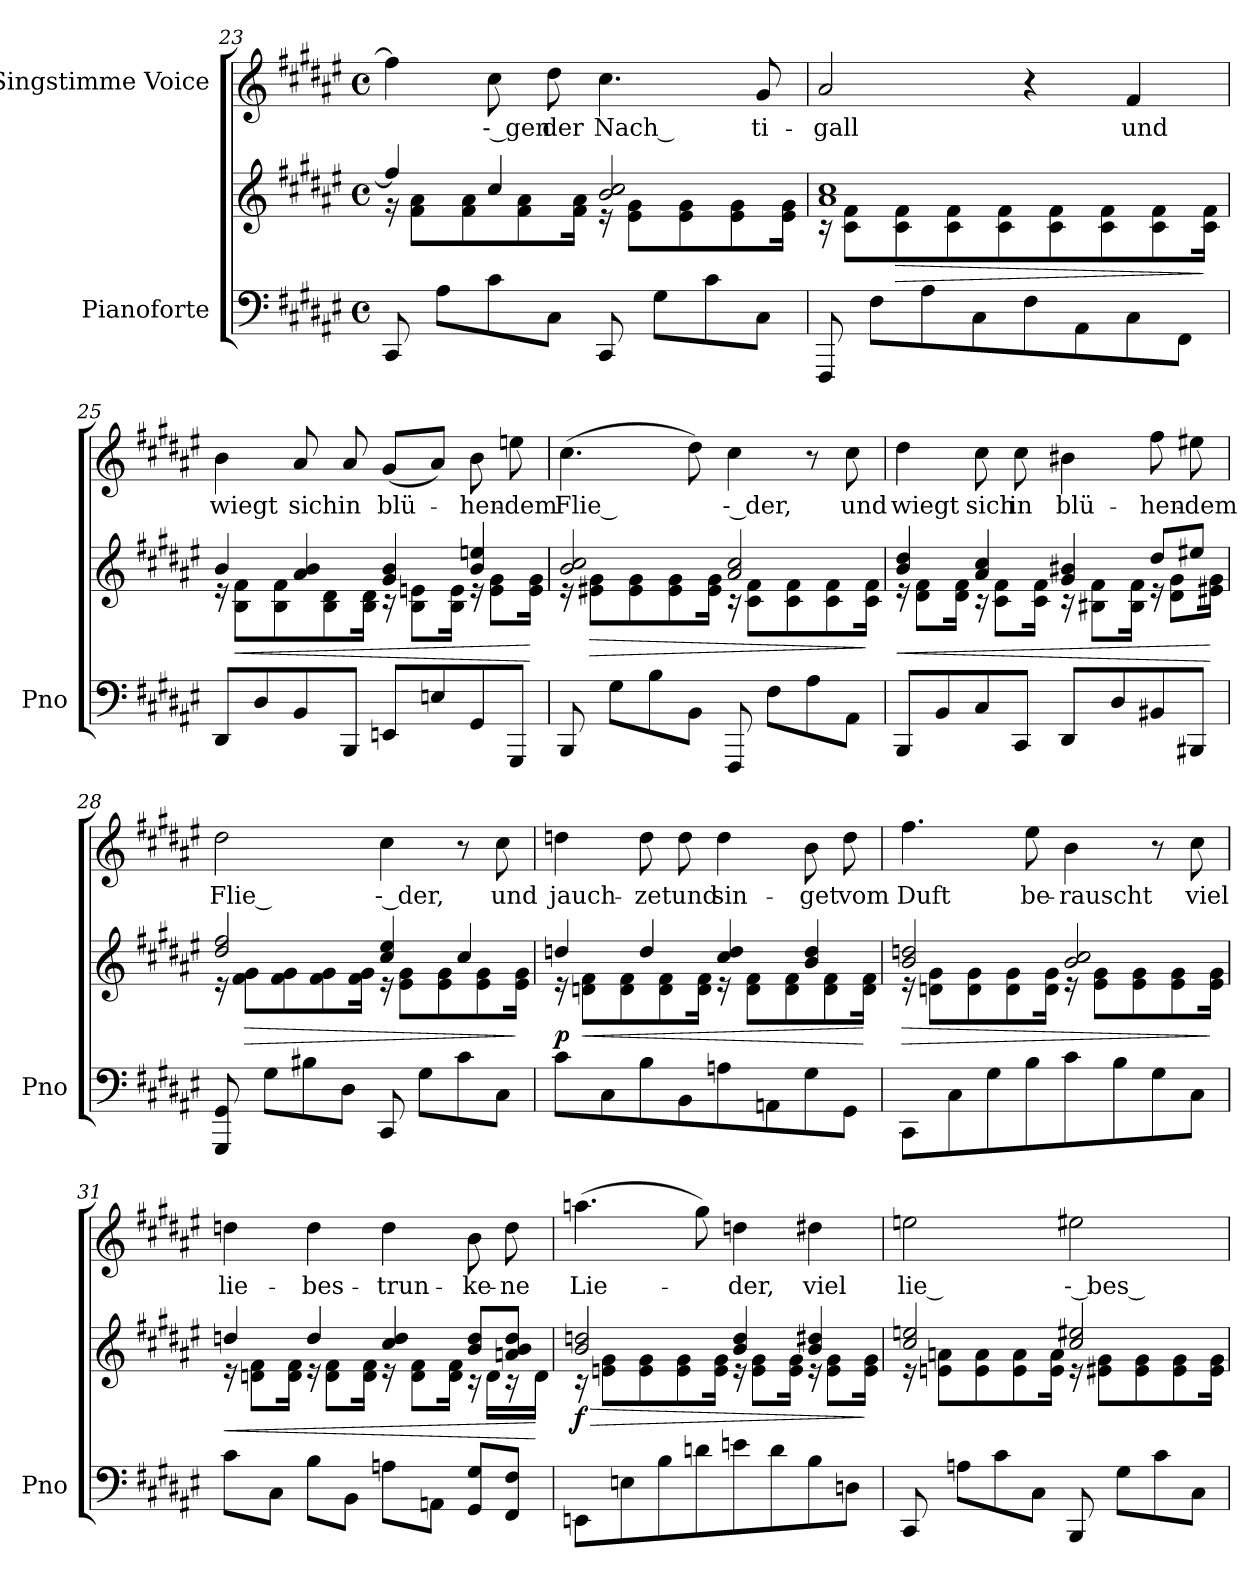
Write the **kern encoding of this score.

**kern	**kern	**dynam	**kern	**text
*part2	*part2	*part2	*part1	*part1
*staff3	*staff2	*staff2/3	*staff1	*staff1
*I"Pianoforte	*	*	*I"Singstimme Voice	*
*I'Pno	*	*	*	*
!!LO:LB:g=z
*clefF4	*clefG2	*	*clefG2	*
*k[f#c#g#d#a#e#]	*k[f#c#g#d#a#e#]	*	*k[f#c#g#d#a#e#]	*
*M4/4	*M4/4	*	*M4/4	*
*met(c)	*met(c)	*	*met(c)	*
=23	=23	=23	=23	=23
*	*^	*	*	*
8CC#/	4ff#/]	16r	.	4ff#\]	.
.	.	8f#\ 8a#\L	.	.	.
8A#\L	.	.	.	.	.
.	.	8f#\ 8a#\	.	.	.
!	!	!	!	!	!LO:LY:b
8c#\	4cc#/	.	.	8cc#\	-- gen
.	.	8f#\ 8a#\	.	.	.
!	!	!	!	!	!LO:LY:b
8C#\J	.	.	.	8dd#\	der
.	.	16f#\ 16a#\Jk	.	.	.
!	!	!	!	!	!LO:LY:b
8CC#/	2b/ 2cc#/	16r	.	4.cc#\	Nach --
.	.	8e#\ 8g#\L	.	.	.
8G#\L	.	.	.	.	.
.	.	8e#\ 8g#\	.	.	.
8c#\	.	.	.	.	.
.	.	8e#\ 8g#\	.	.	.
!	!	!	!	!	!LO:LY:b
8C#\J	.	.	.	8g#/	-ti-
.	.	16e#\ 16g#\Jk	.	.	.
=24	=24	=24	=24	=24	=24
!	!	!	!	!	!LO:LY:b
8FFF#/	1a# 1cc#	16r	.	2a#/	-gall
.	.	8c#\ 8f#\L	.	.	.
8F#\L	.	.	.	.	.
!	!	!	!LO:HP:b	!	!
.	.	8c#\ 8f#\	>	.	.
8A#\	.	.	.	.	.
.	.	8c#\ 8f#\	.	.	.
8C#\	.	.	.	.	.
.	.	8c#\ 8f#\	.	.	.
8F#\	.	.	.	4r	.
.	.	8c#\ 8f#\	.	.	.
8AA#\	.	.	.	.	.
.	.	8c#\ 8f#\	.	.	.
!	!	!	!	!	!LO:LY:b
8C#\	.	.	.	4f#/	und
.	.	8c#\ 8f#\	.	.	.
8FF#\J	.	.	.	.	.
.	.	16c#\ 16f#\Jk	]	.	.
!!LO:PB:g=z
=25	=25	=25	=25	=25	=25
!	!	!	!	!	!LO:LY:b
8DD#/L	4b/	16r	.	4b\	wiegt
!	!	!	!LO:HP:b	!	!
.	.	8B\ 8f#\L	<	.	.
8D#/	.	.	.	.	.
.	.	8B\ 8f#\	.	.	.
!	!	!	!	!	!LO:LY:b
8BB/	4a#/ 4b/	.	.	8a#/	sich
.	.	8B\ 8d#\	.	.	.
!	!	!	!	!	!LO:LY:b
8BBB/J	.	.	.	8a#/	in
.	.	16B\ 16d#\Jk	.	.	.
!	!	!	!	!	!LO:LY:b
8EEn/L	4g#/ 4b/	16r	.	(<8g#/L	blü-
.	.	8B\ 8en\L	.	.	.
8En/	.	.	.	8a#/J)	.
.	.	16B\ 16e\Jk	.	.	.
!	!	!	!	!	!LO:LY:b
8GG#/	4b/ 4een/	16r	.	8b\	-hen-
.	.	8e\ 8g#\L	.	.	.
!	!	!	!	!	!LO:LY:b
8GGG#/J	.	.	.	8een\	-dem
.	.	16e\ 16g#\Jk	[	.	.
=26	=26	=26	=26	=26	=26
!	!	!	!	!	!LO:LY:b
8BBB/	2b/ 2cc#/	16r	.	(>4.cc#\	Flie --
!	!	!	!LO:HP:b	!	!
.	.	8e#X\ 8g#\L	>	.	.
8G#\L	.	.	.	.	.
.	.	8e#\ 8g#\	.	.	.
8B\	.	.	.	.	.
.	.	8e#\ 8g#\	.	.	.
8BB\J	.	.	.	8dd#\)	.
.	.	16e#\ 16g#\Jk	.	.	.
!	!	!	!	!	!LO:LY:b
8FFF#/	2a#/ 2cc#/	16r	.	4cc#\	-- der,
.	.	8c#\ 8f#\L	.	.	.
8F#\L	.	.	.	.	.
.	.	8c#\ 8f#\	.	.	.
8A#\	.	.	.	8r	.
.	.	8c#\ 8f#\	.	.	.
!	!	!	!	!	!LO:LY:b
8AA#\J	.	.	.	8cc#\	und
.	.	16c#\ 16f#\Jk	]	.	.
!!LO:LB:g=z
=27	=27	=27	=27	=27	=27
!	!	!	!LO:HP:b	!	!LO:LY:b
8BBB/L	4b/ 4dd#/	16r	<	4dd#\	wiegt
.	.	8d#\ 8f#\L	.	.	.
8BB/	.	.	.	.	.
.	.	16d#\ 16f#\Jk	.	.	.
!	!	!	!	!	!LO:LY:b
8C#/	4a#/ 4cc#/	16r	.	8cc#\	sich
.	.	8c#\ 8f#\L	.	.	.
!	!	!	!	!	!LO:LY:b
8CC#/J	.	.	.	8cc#\	in
.	.	16c#\ 16f#\Jk	.	.	.
!	!	!	!	!	!LO:LY:b
8DD#/L	4g#/ 4b#X/	16r	.	4b#X\	blü-
.	.	8B#X\ 8f#\L	.	.	.
8D#/	.	.	.	.	.
.	.	16B#\ 16f#\Jk	.	.	.
!	!	!	!	!	!LO:LY:b
8BB#X/	8dd#/L	16r	.	8ff#\	-hen-
.	.	8d#\ 8g#\L	.	.	.
!	!	!	!	!	!LO:LY:b
8BBB#X/J	8ee#X/J	.	.	8ee#X\	-dem
.	.	16e#X\ 16g#\Jk	[	.	.
=28	=28	=28	=28	=28	=28
!	!	!	!	!	!LO:LY:b
8GGG#/ 8GG#/	2dd#/ 2ff#/	16r	.	2dd#\	Flie --
!	!	!	!LO:HP:b	!	!
.	.	8f#\ 8g#\L	>	.	.
8G#\L	.	.	.	.	.
.	.	8f#\ 8g#\	.	.	.
8B#X\	.	.	.	.	.
.	.	8f#\ 8g#\	.	.	.
8D#\J	.	.	.	.	.
.	.	16f#\ 16g#\Jk	.	.	.
!	!	!	!	!	!LO:LY:b
8CC#/	4cc#/ 4ee#/	16r	.	4cc#\	-- der,
.	.	8e#\ 8g#\L	.	.	.
8G#\L	.	.	.	.	.
.	.	8e#\ 8g#\	.	.	.
8c#\	4cc#/	.	.	8r	.
.	.	8e#\ 8g#\	.	.	.
!	!	!	!	!	!LO:LY:b
8C#\J	.	.	.	8cc#\	und
.	.	16e#\ 16g#\Jk	]	.	.
!!LO:LB:g=z
=29	=29	=29	=29	=29	=29
!	!	!	!LO:DY:a=2	!	!LO:LY:b
8c#\L	4ddn/	16r	p	4ddn\	jauch-
!	!	!	!LO:HP:b	!	!
.	.	8dn\ 8f#\L	<	.	.
8C#\	.	.	.	.	.
.	.	8d\ 8f#\	.	.	.
!	!	!	!	!	!LO:LY:b
8B\	4dd/	.	.	8dd\	-zet
.	.	8d\ 8f#\	.	.	.
!	!	!	!	!	!LO:LY:b
8BB\	.	.	.	8dd\	und
.	.	16d\ 16f#\Jk	.	.	.
!	!	!	!	!	!LO:LY:b
8An\	4cc#/ 4dd/	16r	.	4dd\	sin-
.	.	8d\ 8f#\L	.	.	.
8AAn\	.	.	.	.	.
.	.	8d\ 8f#\	.	.	.
!	!	!	!	!	!LO:LY:b
8G#\	4b/ 4dd/	.	.	8b\	-get
.	.	8d\ 8f#\	.	.	.
!	!	!	!	!	!LO:LY:b
8GG#\J	.	.	.	8dd\	vom
.	.	16d\ 16f#\Jk	[	.	.
=30	=30	=30	=30	=30	=30
!	!	!	!LO:HP:b	!	!LO:LY:b
8CC#\L	2b/ 2ddn/	16r	>	4.ff#\	Duft
.	.	8dn\ 8g#\L	.	.	.
8C#\	.	.	.	.	.
.	.	8d\ 8g#\	.	.	.
8G#\	.	.	.	.	.
.	.	8d\ 8g#\	.	.	.
!	!	!	!	!	!LO:LY:b
8B\	.	.	.	8ee#\	be-
.	.	16d\ 16g#\Jk	.	.	.
!	!	!	!	!	!LO:LY:b
8c#\	2b/ 2cc#/	16r	.	4b\	-rauscht
.	.	8e#\ 8g#\L	.	.	.
8B\	.	.	.	.	.
.	.	8e#\ 8g#\	.	.	.
8G#\	.	.	.	8r	.
.	.	8e#\ 8g#\	.	.	.
!	!	!	!	!	!LO:LY:b
8C#\J	.	.	.	8cc#\	viel
.	.	16e#\ 16g#\Jk	]	.	.
!!LO:LB:g=z
=31	=31	=31	=31	=31	=31
!	!	!	!LO:HP:b	!	!LO:LY:b
8c#\L	4ddn/	16r	<	4ddn\	lie-
.	.	8dn\ 8f#\L	.	.	.
8C#\J	.	.	.	.	.
.	.	16d\ 16f#\Jk	.	.	.
!	!	!	!	!	!LO:LY:b
8B\L	4dd/	16r	.	4dd\	-bes-
.	.	8d\ 8f#\L	.	.	.
8BB\J	.	.	.	.	.
.	.	16d\ 16f#\Jk	.	.	.
!	!	!	!	!	!LO:LY:b
8An\L	4cc#/ 4dd/	16r	.	4dd\	-trun-
.	.	8d\ 8f#\L	.	.	.
8AAn\J	.	.	.	.	.
.	.	16d\ 16f#\Jk	.	.	.
!	!	!	!	!	!LO:LY:b
8GG#/ 8G#/L	8b/ 8dd/L	16r	.	8b\	-ke-
.	.	16d\LL	.	.	.
!	!	!	!	!	!LO:LY:b
8FF#/ 8F#/J	8an/ 8b/ 8dd/J	16r	.	8dd\	-ne
.	.	16d\JJ	[	.	.
=32	=32	=32	=32	=32	=32
!	!	!	!LO:HP:b	!	!LO:LY:b
!	!	!	!LO:DY:n=1:b	!	!
8EEn\L	2b/ 2ddn/	16r	> f	(>4.aan\	Lie-
.	.	8en\ 8g#\L	.	.	.
8En\	.	.	.	.	.
.	.	8e\ 8g#\	.	.	.
8B\	.	.	.	.	.
.	.	8e\ 8g#\	.	.	.
8dn\	.	.	.	8gg#\)	.
.	.	16e\ 16g#\Jk	.	.	.
!	!	!	!	!	!LO:LY:b
8en\	4b/ 4dd/	16r	.	4ddn\	-der,
.	.	8e\ 8g#\L	.	.	.
8d\	.	.	.	.	.
.	.	16e\ 16g#\Jk	.	.	.
!	!	!	!	!	!LO:LY:b
8B\	4b/ 4dd#X/	16r	.	4dd#X\	viel
.	.	8e\ 8g#\L	.	.	.
8Dn\J	.	.	.	.	.
.	.	16e\ 16g#\Jk	]	.	.
!!LO:PB:g=z
=33	=33	=33	=33	=33	=33
!	!	!	!	!	!LO:LY:b
8CC#/	2cc#/ 2een/	16r	.	2een\	lie --
.	.	8en\ 8an\L	.	.	.
8An\L	.	.	.	.	.
.	.	8e\ 8a\	.	.	.
8c#\	.	.	.	.	.
.	.	8e\ 8a\	.	.	.
8C#\J	.	.	.	.	.
.	.	16e\ 16a\Jk	.	.	.
!	!	!	!	!	!LO:LY:b
8BBB/	2cc#/ 2ee#X/	16r	.	2ee#X\	-- bes --
.	.	8e#X\ 8g#\L	.	.	.
8G#\L	.	.	.	.	.
.	.	8e#\ 8g#\	.	.	.
8c#\	.	.	.	.	.
.	.	8e#\ 8g#\	.	.	.
8C#\J	.	.	.	.	.
.	.	16e#\ 16g#\Jk	.	.	.
*	*v	*v	*	*	*
=	=	=	=	=
*-	*-	*-	*-	*-
